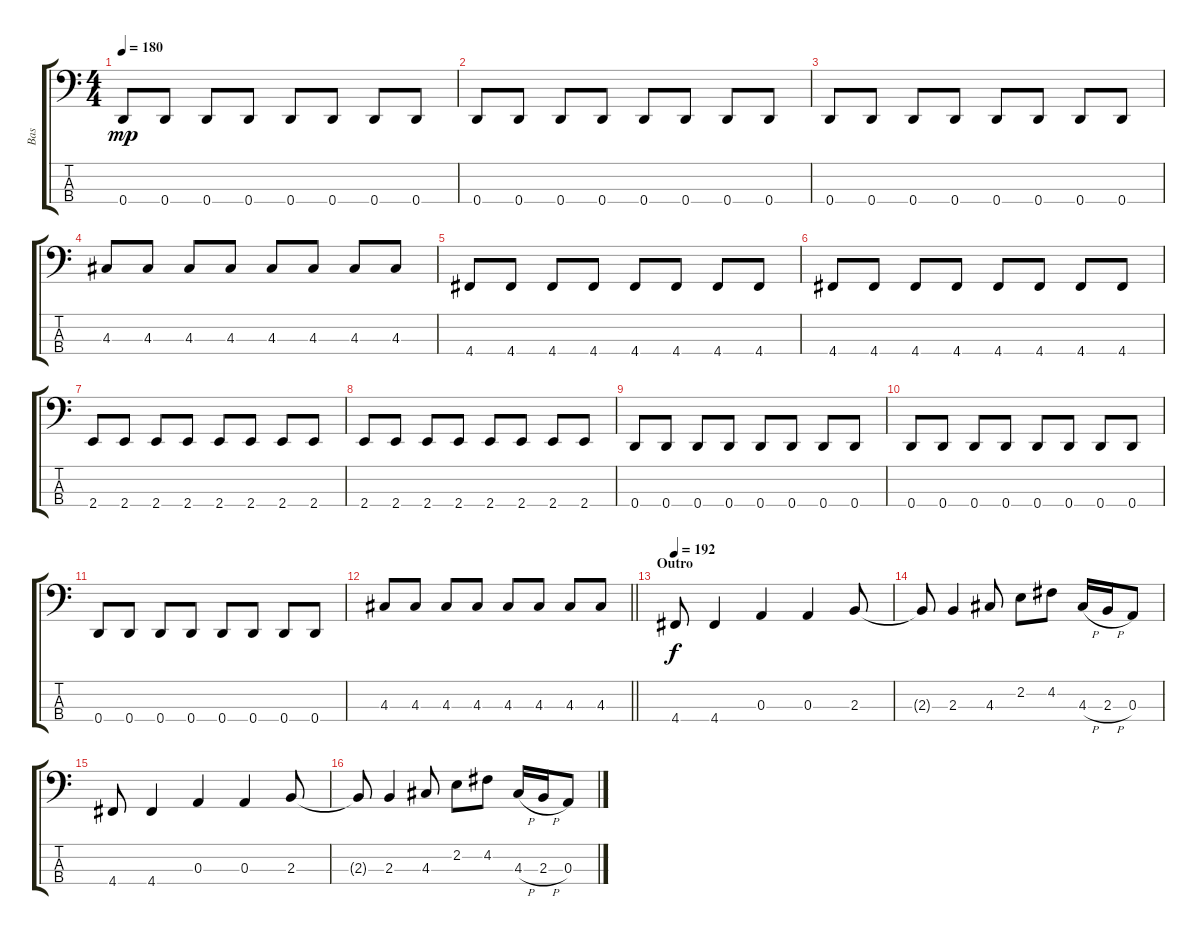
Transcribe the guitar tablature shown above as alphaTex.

\track ("Bas" "Bas") {instrument electricbasspick}
\staff {score tabs}
\tuning (G2 D2 A1 D1) {hide}
\ts (4 4)
\tempo 180
\clef f4
\ks c
0.4.8{dy mp} 0.4.8 0.4.8 0.4.8 0.4.8 0.4.8 0.4.8 0.4.8 |
0.4.8 0.4.8 0.4.8 0.4.8 0.4.8 0.4.8 0.4.8 0.4.8 |
0.4.8 0.4.8 0.4.8 0.4.8 0.4.8 0.4.8 0.4.8 0.4.8 |
4.3.8 4.3.8 4.3.8 4.3.8 4.3.8 4.3.8 4.3.8 4.3.8 |
4.4.8 4.4.8 4.4.8 4.4.8 4.4.8 4.4.8 4.4.8 4.4.8 |
4.4.8 4.4.8 4.4.8 4.4.8 4.4.8 4.4.8 4.4.8 4.4.8 |
2.4.8 2.4.8 2.4.8 2.4.8 2.4.8 2.4.8 2.4.8 2.4.8 |
2.4.8 2.4.8 2.4.8 2.4.8 2.4.8 2.4.8 2.4.8 2.4.8 |
0.4.8 0.4.8 0.4.8 0.4.8 0.4.8 0.4.8 0.4.8 0.4.8 |
0.4.8 0.4.8 0.4.8 0.4.8 0.4.8 0.4.8 0.4.8 0.4.8 |
0.4.8 0.4.8 0.4.8 0.4.8 0.4.8 0.4.8 0.4.8 0.4.8 |
\barLineRight lightlight
4.3.8 4.3.8 4.3.8 4.3.8 4.3.8 4.3.8 4.3.8 4.3.8 |
\section ("" "Outro")
\tempo 192
4.4.8{dy f} 4.4.4 0.3.4 0.3.4 2.3.8 |
2.3{t}.8 2.3.4 4.3.8 2.2.8 4.2.8 4.3{h}.16 2.3{h}.16 0.3.8 |
4.4.8 4.4.4 0.3.4 0.3.4 2.3.8 |
2.3{t}.8 2.3.4 4.3.8 2.2.8 4.2.8 4.3{h}.16 2.3{h}.16 0.3.8
